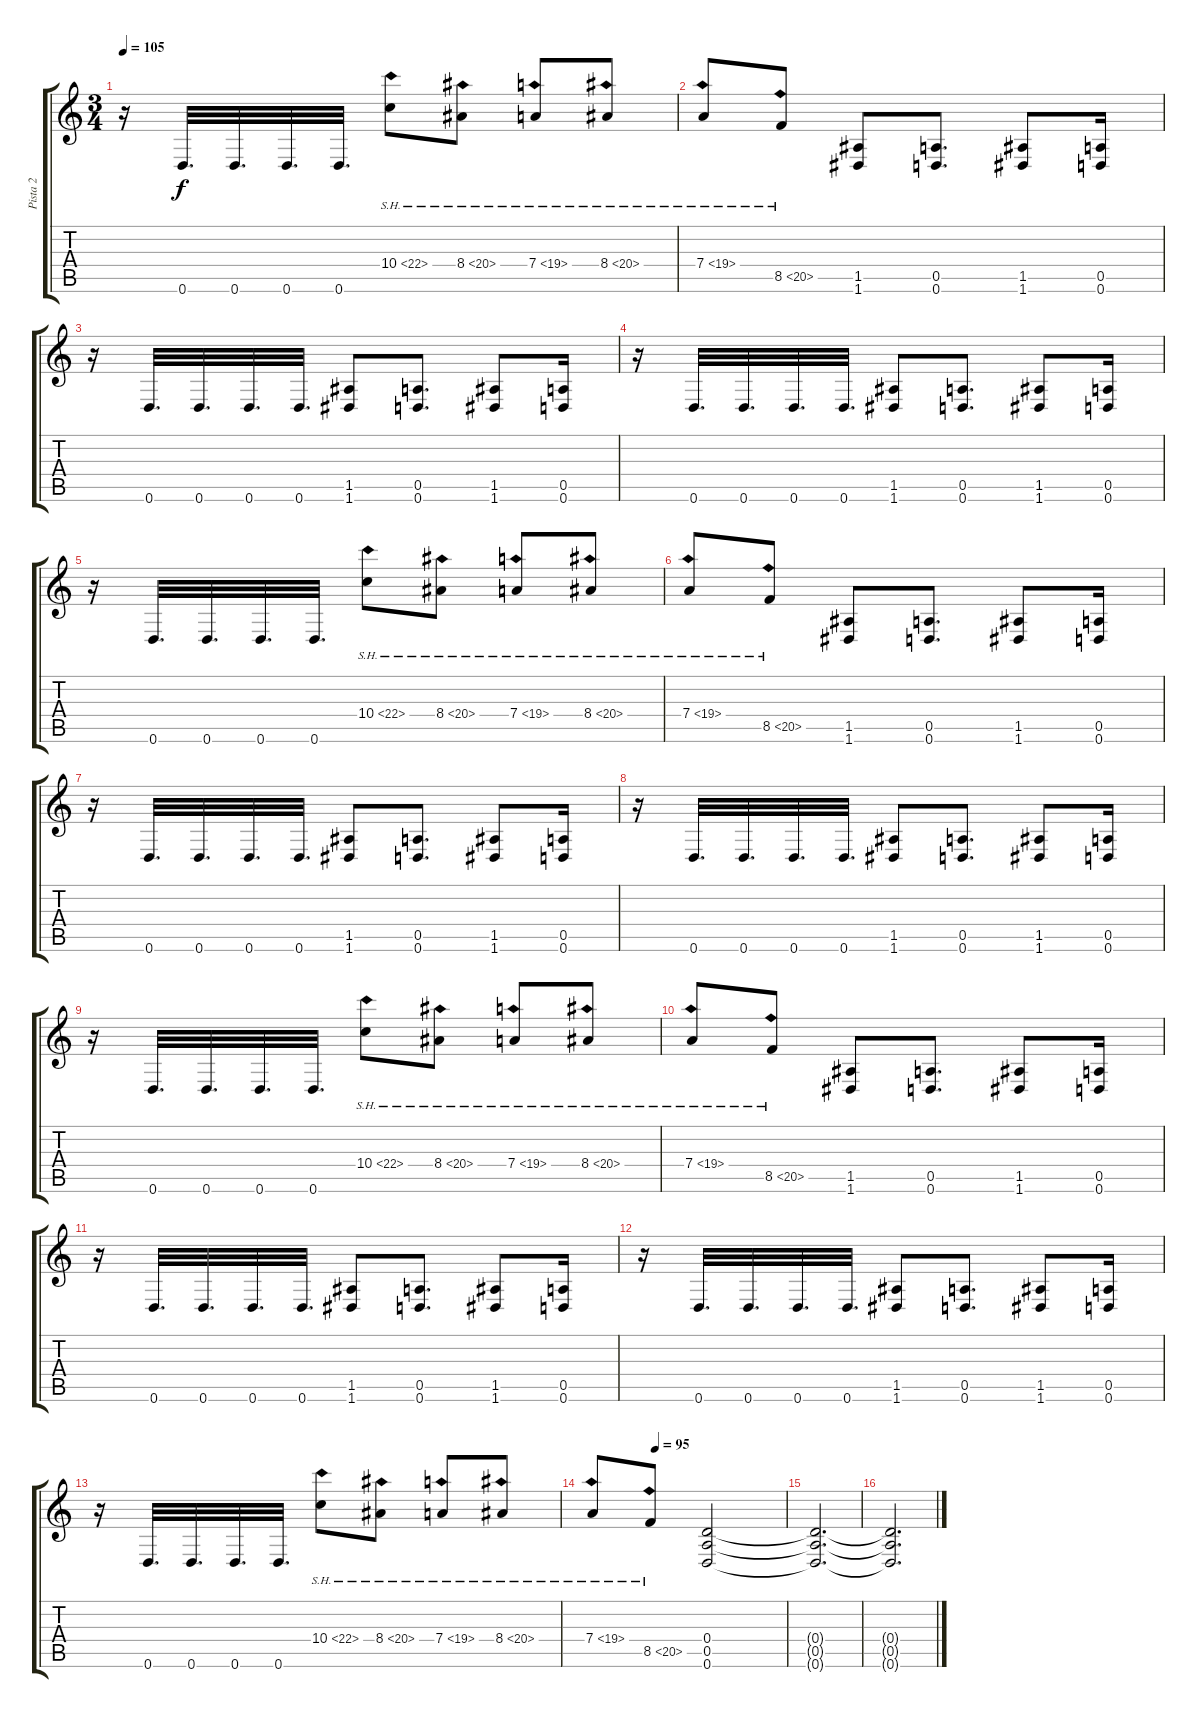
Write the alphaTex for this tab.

\track ("Pista 2" "Pista 2") {instrument distortionguitar}
\staff {score tabs}
\tuning (E4 B3 G3 D3 A2 D2) {hide}
\ts (3 4)
\tempo 105
\clef g2
\ks c
r.16{dy f} 0.6.32{d} 0.6.32{d} 0.6.32{d} 0.6.32{d} 10.4{sh 12}.8 8.4{sh 12}.8 7.4{sh 12}.8 8.4{sh 12}.8 |
7.4{sh 12}.8 8.5{sh 12}.8 (1.5 1.6).8 (0.5 0.6).8{d} (1.5 1.6).8 (0.5 0.6).16 |
r.16 0.6.32{d} 0.6.32{d} 0.6.32{d} 0.6.32{d} (1.5 1.6).8 (0.5 0.6).8{d} (1.5 1.6).8 (0.5 0.6).16 |
r.16 0.6.32{d} 0.6.32{d} 0.6.32{d} 0.6.32{d} (1.5 1.6).8 (0.5 0.6).8{d} (1.5 1.6).8 (0.5 0.6).16 |
r.16 0.6.32{d} 0.6.32{d} 0.6.32{d} 0.6.32{d} 10.4{sh 12}.8 8.4{sh 12}.8 7.4{sh 12}.8 8.4{sh 12}.8 |
7.4{sh 12}.8 8.5{sh 12}.8 (1.5 1.6).8 (0.5 0.6).8{d} (1.5 1.6).8 (0.5 0.6).16 |
r.16 0.6.32{d} 0.6.32{d} 0.6.32{d} 0.6.32{d} (1.5 1.6).8 (0.5 0.6).8{d} (1.5 1.6).8 (0.5 0.6).16 |
r.16 0.6.32{d} 0.6.32{d} 0.6.32{d} 0.6.32{d} (1.5 1.6).8 (0.5 0.6).8{d} (1.5 1.6).8 (0.5 0.6).16 |
r.16 0.6.32{d} 0.6.32{d} 0.6.32{d} 0.6.32{d} 10.4{sh 12}.8 8.4{sh 12}.8 7.4{sh 12}.8 8.4{sh 12}.8 |
7.4{sh 12}.8 8.5{sh 12}.8 (1.5 1.6).8 (0.5 0.6).8{d} (1.5 1.6).8 (0.5 0.6).16 |
r.16 0.6.32{d} 0.6.32{d} 0.6.32{d} 0.6.32{d} (1.5 1.6).8 (0.5 0.6).8{d} (1.5 1.6).8 (0.5 0.6).16 |
r.16 0.6.32{d} 0.6.32{d} 0.6.32{d} 0.6.32{d} (1.5 1.6).8 (0.5 0.6).8{d} (1.5 1.6).8 (0.5 0.6).16 |
r.16 0.6.32{d} 0.6.32{d} 0.6.32{d} 0.6.32{d} 10.4{sh 12}.8 8.4{sh 12}.8 7.4{sh 12}.8 8.4{sh 12}.8 |
\tempo (95 0.3333333333333333)
7.4{sh 12}.8 8.5{sh 12}.8 (0.4 0.5 0.6).2 |
(0.4{t} 0.5{t} 0.6{t}).2{d} |
(0.4{t} 0.5{t} 0.6{t}).2{d}
